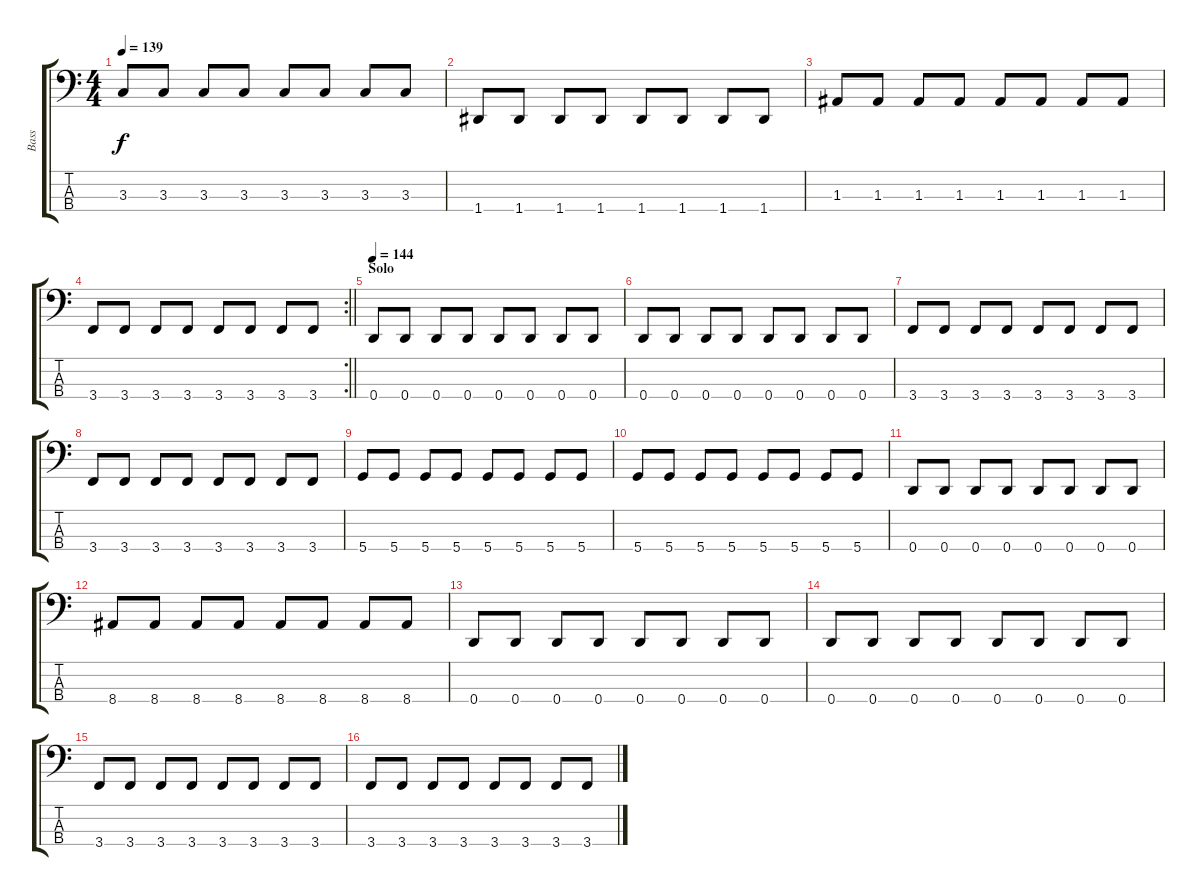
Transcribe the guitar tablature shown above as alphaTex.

\track ("Bass" "Bass") {instrument electricbassfinger}
\staff {score tabs}
\tuning (G2 D2 A1 D1) {hide}
\ts (4 4)
\tempo 139
\clef f4
\ks c
3.3.8{dy f} 3.3.8 3.3.8 3.3.8 3.3.8 3.3.8 3.3.8 3.3.8 |
1.4.8 1.4.8 1.4.8 1.4.8 1.4.8 1.4.8 1.4.8 1.4.8 |
1.3.8 1.3.8 1.3.8 1.3.8 1.3.8 1.3.8 1.3.8 1.3.8 |
\rc 2
\barLineRight lightlight
3.4.8 3.4.8 3.4.8 3.4.8 3.4.8 3.4.8 3.4.8 3.4.8 |
\section ("" "Solo")
\tempo 144
0.4.8 0.4.8 0.4.8 0.4.8 0.4.8 0.4.8 0.4.8 0.4.8 |
0.4.8 0.4.8 0.4.8 0.4.8 0.4.8 0.4.8 0.4.8 0.4.8 |
3.4.8 3.4.8 3.4.8 3.4.8 3.4.8 3.4.8 3.4.8 3.4.8 |
3.4.8 3.4.8 3.4.8 3.4.8 3.4.8 3.4.8 3.4.8 3.4.8 |
5.4.8 5.4.8 5.4.8 5.4.8 5.4.8 5.4.8 5.4.8 5.4.8 |
5.4.8 5.4.8 5.4.8 5.4.8 5.4.8 5.4.8 5.4.8 5.4.8 |
0.4.8 0.4.8 0.4.8 0.4.8 0.4.8 0.4.8 0.4.8 0.4.8 |
8.4.8 8.4.8 8.4.8 8.4.8 8.4.8 8.4.8 8.4.8 8.4.8 |
0.4.8 0.4.8 0.4.8 0.4.8 0.4.8 0.4.8 0.4.8 0.4.8 |
0.4.8 0.4.8 0.4.8 0.4.8 0.4.8 0.4.8 0.4.8 0.4.8 |
3.4.8 3.4.8 3.4.8 3.4.8 3.4.8 3.4.8 3.4.8 3.4.8 |
3.4.8 3.4.8 3.4.8 3.4.8 3.4.8 3.4.8 3.4.8 3.4.8
